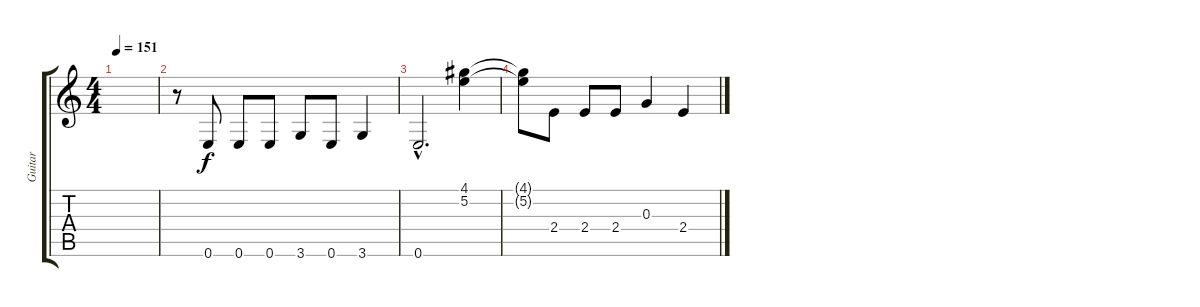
\track ("Guitar" "Guitar") {instrument electricguitarclean}
\staff {score tabs}
\tuning (E4 B3 G3 D3 A2 E2) {hide}
\ts (4 4)
\tempo 151
\clef g2
\ks c
|
r.8 0.6.8 0.6.8 0.6.8 3.6.8 0.6.8 3.6.4 |
0.6{hac}.2{d} (4.1 5.2).4 |
(4.1{t} 5.2{t}).8 2.4.8 2.4.8 2.4.8 0.3.4 2.4.4
